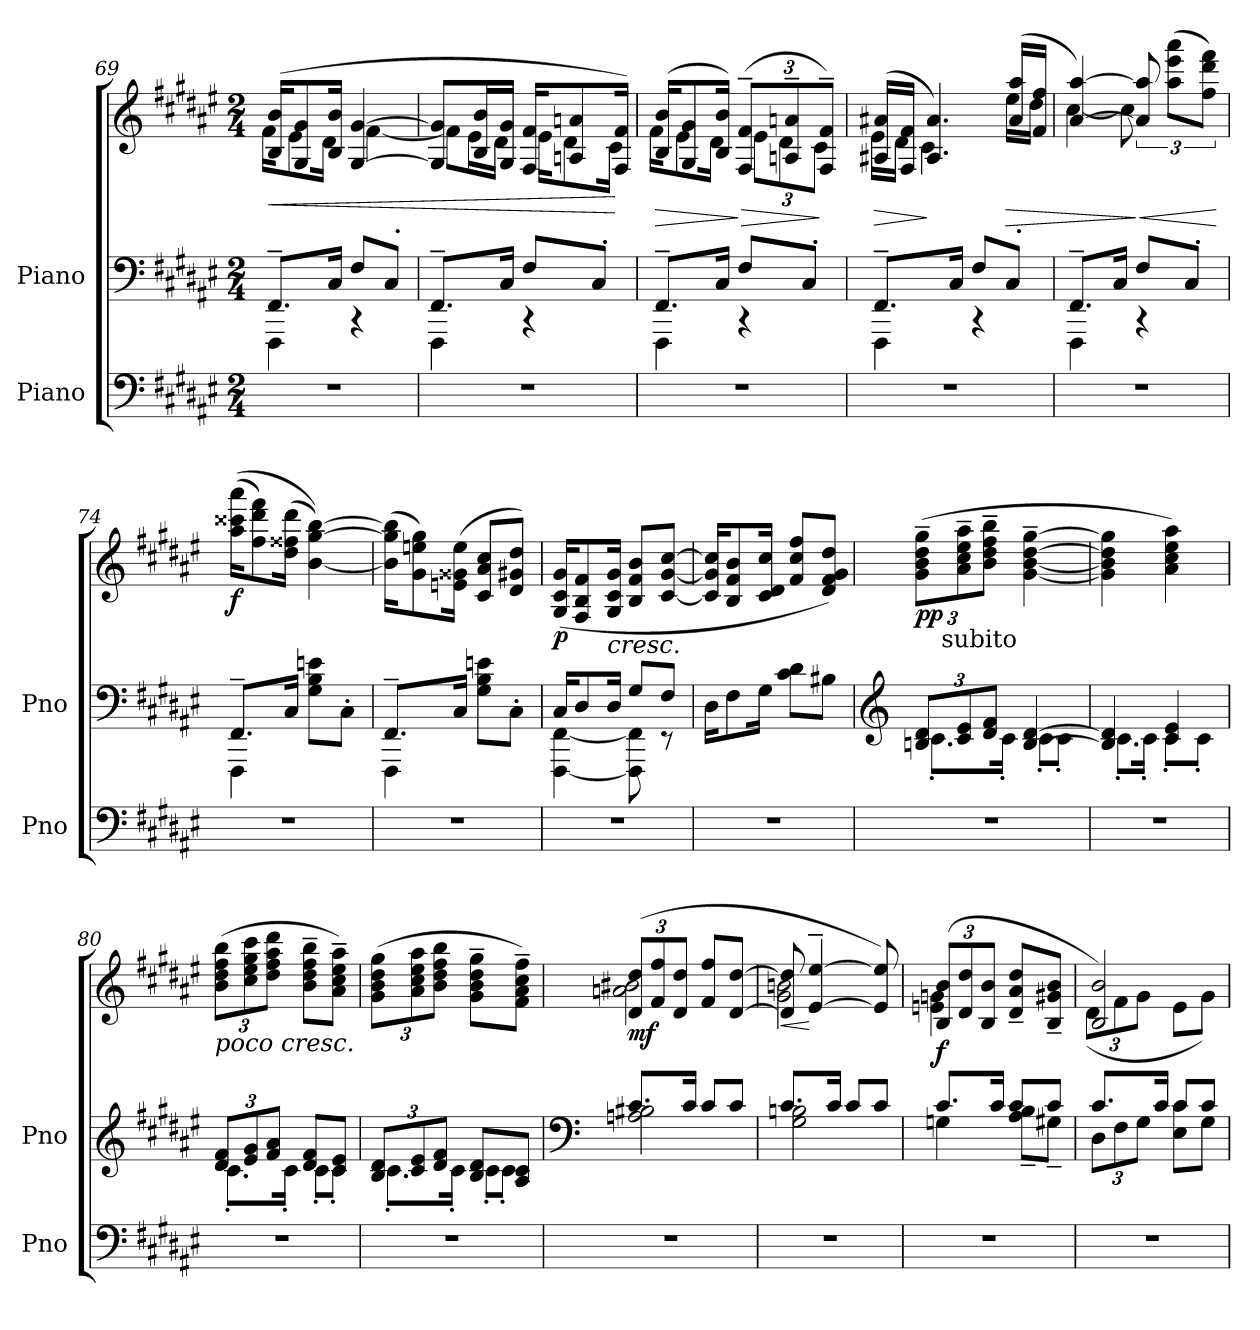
**kern	**kern	**kern	**dynam
*part2	*part1	*part1	*part1
*staff3	*staff2	*staff1	*staff1/2
*I"Piano	*I"Piano	*	*
*I'Pno	*I'Pno	*	*
*clefF4	*clefF4	*clefG2	*
*k[f#c#g#d#a#e#]	*k[f#c#g#d#a#e#]	*k[f#c#g#d#a#e#]	*
*M2/4	*M2/4	*M2/4	*
=69	=69	=69	=69
*	*^	*	*
!	!	!	!	!LO:HP:b
*	*	*	*^	*
2r	8.FF#~/L	4FFF#\	(>16B/ 16b/KL	16f#\KL	<
.	.	.	8G#/ 8g#/	8e#\	.
.	16C#/Jk	.	16B/ 16b/Jk	16d#\Jk	.
.	8F#/L	4r	[4G#/ [4g#/	[4f#\	.
.	8C#'</J	.	.	.	.
=70	=70	=70	=70	=70	=70
2r	8.FF#~/L	4FFF#\	8G#/] 8g#/]L	8f#\L]	.
.	.	.	16B/ 16b/L	16e#\L	.
.	16C#/Jk	.	16G#/ 16g#/JJ	16d#\JJ	.
.	8F#/L	4r	16F#/ 16f#/KL	16e#\KL	.
.	.	.	8An/ 8an/	8d#\	.
.	8C#'</J	.	.	.	.
.	.	.	16F#/ 16f#/Jk)	16c#\Jk	[
=71	=71	=71	=71	=71	=71
!	!	!	!	!	!LO:HP:b
2r	8.FF#~/L	4FFF#\	(>16B/ 16b/KL	16f#\KL	>
.	.	.	8G#/ 8g#/	8e#\	.
.	16C#/Jk	.	16B/ 16b/Jk)	16d#\Jk	.
*	*	*	*Xbrackettup	*	*
!	!	!	!	!	!LO:HP:n=1:b
.	8F#/L	4r	(>12F#/~ 12f#/~L	12e#\L	] >
.	.	.	12An/~ 12an/~	12d#\	.
.	8C#'</J	.	.	.	.
.	.	.	12F#/~ 12f#/~J)	12c#\J	]
!!LO:PB:g=z
=72	=72	=72	=72	=72	=72
!	!	!	!	!	!LO:HP:b
*	*	*	*	*^	*
2r	8.FF#~/L	4FFF#\	(>16A#X/ 16a#X/LL	16e#\LL	4.ryy	>
.	.	.	16F#/ 16f#/JJ	16d#\JJ	.	.
.	.	.	4.A#/ 4.a#/)	4c#\	.	]
.	16C#/Jk	.	.	.	.	.
.	8F#/L	4r	.	.	.	.
!	!	!	!	!	!	!LO:HP:b
.	8C#'</J	.	.	16ee#\LL	(<16a#/ 16aa#/LL	>
.	.	.	.	16dd#\JJ	16f#/ 16ff#/JJ	.
*	*	*	*	*v	*v	*
=73	=73	=73	=73	=73	=73
2r	8.FF#~/L	4FFF#\	[4a#/ [4aa#/)	[4cc#\	.
.	16C#/Jk	.	.	.	.
*	*	*	*brackettup	*	*
!	!	!	!	!	!LO:HP:n=1:b
.	8F#/L	4r	12a#/] 12aa#/]	8cc#\]	] <
.	.	.	(>12aa#\ 12eee#\ 12aaa#\L	.	.
.	8C#'</J	.	.	8ryy	.
.	.	.	12ff#\ 12ddd#\ 12fff#\J)	.	.
*	*v	*v	*	*	*
*	*	*v	*v	*
.	.	.	[
=74	=74	=74	=74
*	*^	*	*
!	!	!	!	!LO:DY:b
2r	8.FF#~/L	4FFF#\	(>(>16aa#\ 16ccc##X\ 16aaa#\KL	f
.	.	.	8ff#\ 8ddd#\ 8fff#\)	.
.	16C#/Jk	.	(>16dd#\ 16ff##X\ 16ddd#\Jk	.
.	8G#\ 8B\ 8en\L	4ryy	[4b\ [4gg#\ [4bb\))	.
.	8C#'<\J	.	.	.
=75	=75	=75	=75	=75
2r	8.FF#~/L	4FFF#\	(>16b\] 16gg#\] 16bb\]KL	.
.	.	.	8g#\ 8een\ 8gg#\)	.
.	16C#/Jk	.	(>16en\ 16g##X\ 16ee\Jk	.
.	8G#\ 8B\ 8en\L	4ryy	8c#/ 8a#/ 8cc#/L	.
.	8C#'<\J	.	8d#/ 8g#X/ 8dd#/J)	.
=76	=76	=76	=76	=76
!	!	!	!	!LO:DY:b
2r	16C#/KL	[4FFF#\ [4FF#\	(>16G#/ 16c#/ 16g#/KL	p
.	8D#/	.	8F#/ 8B/ 8f#/	.
!	!	!	!LO:TX:b:i:t=cresc.	!
.	16D#/Jk	.	16G#/ 16c#/ 16g#/Jk	.
.	8G#/L	8FFF#\] 8FF#\]	8B/ 8f#/ 8b/L	.
.	8F#/J	8r	[8c#/ [8g#/ [8cc#/J	.
*	*v	*v	*	*
!!LO:LB:g=z
=77	=77	=77	=77
2r	16D#\KL	16c#/] 16g#/] 16cc#/]KL	.
.	8F#\	8B/ 8f#/ 8b/	.
.	16G#\Jk	16c#/ 16d#/ 16cc#/Jk	.
.	8c#\ 8d#\L	8f#/ 8cc#/ 8ff#/L	.
.	8B#X\J	8d#/ 8f#/ 8g#/ 8dd#/J)	.
=78	=78	=78	=78
*	*clefG2	*	*
*	*Xbrackettup	*Xbrackettup	*
*	*^	*	*
!	!	!	!	!LO:DY:b
2r	12Bn/ 12d#/L	8.c#'\L	(>12g#\~ 12b\~ 12dd#\~ 12gg#\~L	pp
!	!	!	!LO:TX:b:t=subito	!
.	12c#/ 12e#/	.	12a#\~ 12cc#\~ 12ee#\~ 12aa#\~	.
.	12d#/ 12f#/J	.	12b\~ 12dd#\~ 12ff#\~ 12bb\~J	.
.	.	16c#'\Jk	.	.
.	[4B/ [4d#/	8c#'\L	[4g#\~ [4b\~ [4dd#\~ [4gg#\~	.
.	.	8c#'\J	.	.
=79	=79	=79	=79	=79
2r	4B/] 4d#/]	8.c#'\L	4g#\] 4b\] 4dd#\] 4gg#\]	.
.	.	16c#'\Jk	.	.
.	4c#/ 4e#/	8c#'\L	4a#\ 4cc#\ 4ee#\ 4aa#\)	.
.	.	8c#'\J	.	.
=80	=80	=80	=80	=80
!	!	!	!LO:TX:b:i:t=poco cresc.	!
2r	12d#/ 12f#/L	8.c#'\L	(>12b\ 12dd#\ 12ff#\ 12bb\L	.
.	12e#/ 12g#/	.	12cc#\ 12ee#\ 12gg#\ 12ccc#\	.
.	12f#/ 12a#/J	.	12dd#\ 12ff#\ 12aa#\ 12ddd#\J	.
.	.	16c#'\Jk	.	.
.	8d#/ 8f#/L	8c#'\L	8b\~ 8dd#\~ 8ff#\~ 8bb\~L	.
.	8c#/ 8e#/J	8c#'\J	8a#\~ 8cc#\~ 8ee#\~ 8aa#\~J)	.
=81	=81	=81	=81	=81
2r	12B/ 12d#/L	8.c#'\L	(>12g#\ 12b\ 12dd#\ 12gg#\L	.
.	12c#/ 12e#/	.	12a#\ 12cc#\ 12ee#\ 12aa#\	.
.	12d#/ 12f#/J	.	12b\ 12dd#\ 12ff#\ 12bb\J	.
.	.	16c#'\Jk	.	.
.	8B/ 8d#/L	8c#'\L	8g#\~ 8b\~ 8dd#\~ 8gg#\~L	.
.	8A#/ 8c#/J	8c#'\J	8f#\~ 8a#\~ 8cc#\~ 8ff#\~J)	.
!!LO:LB:g=z
=82	=82	=82	=82	=82
*	*clefF4	*	*	*
*	*	*	*^	*
!	!	!	!	!	!LO:DY:b
2r	8.c#/L	2An\ 2B#X\	(>12d#/ 12dd#/L	2an\ 2b#X\	mf
.	.	.	12f#/ 12ff#/	.	.
.	.	.	12d#/ 12dd#/J	.	.
.	16c#/Jk	.	.	.	.
.	8c#/L	.	8f#/ 8ff#/L	.	.
.	8c#/J	.	[8d#/ [8dd#/J	.	.
=83	=83	=83	=83	=83	=83
!	!	!	!	!	!LO:HP:b
2r	8.c#/L	2G#\ 2Bn\	8d#/] 8dd#/]	2g#\ 2bn\	<
.	.	.	[4e#/~ [4ee#/~	.	[
.	16c#/Jk	.	.	.	.
.	8c#/L	.	.	.	.
.	8c#/J	.	8e#/] 8ee#/])	.	.
=84	=84	=84	=84	=84	=84
!	!	!	!	!	!LO:DY:b
2r	8.c#/L	4Gn\	(>12B/ 12b/L	4en\ 4gn\	f
.	.	.	12d#/ 12dd#/	.	.
.	.	.	12B/ 12b/J	.	.
.	16c#/Jk	.	.	.	.
.	8c#/L	8A#\~ 8B\~L	8d#/~ 8a#/~ 8dd#/~L	4ryy	.
.	8c#/J	8G#X~\J	8B/~ 8g#X/~ 8b/~J	.	.
=85	=85	=85	=85	=85	=85
2r	8.c#/L	12D#\L	2B/ 2b/)	(<12d#\L	.
.	.	12F#\	.	12f#\	.
.	.	12G#\J	.	12g#\J	.
.	16c#/Jk	.	.	.	.
.	8c#/L	8E#\ 8c#\L	.	8e#\L	.
.	8c#/J	8G#\J	.	8g#\J)	.
*	*v	*v	*	*	*
*	*	*v	*v	*
=	=	=	=
*-	*-	*-	*-
